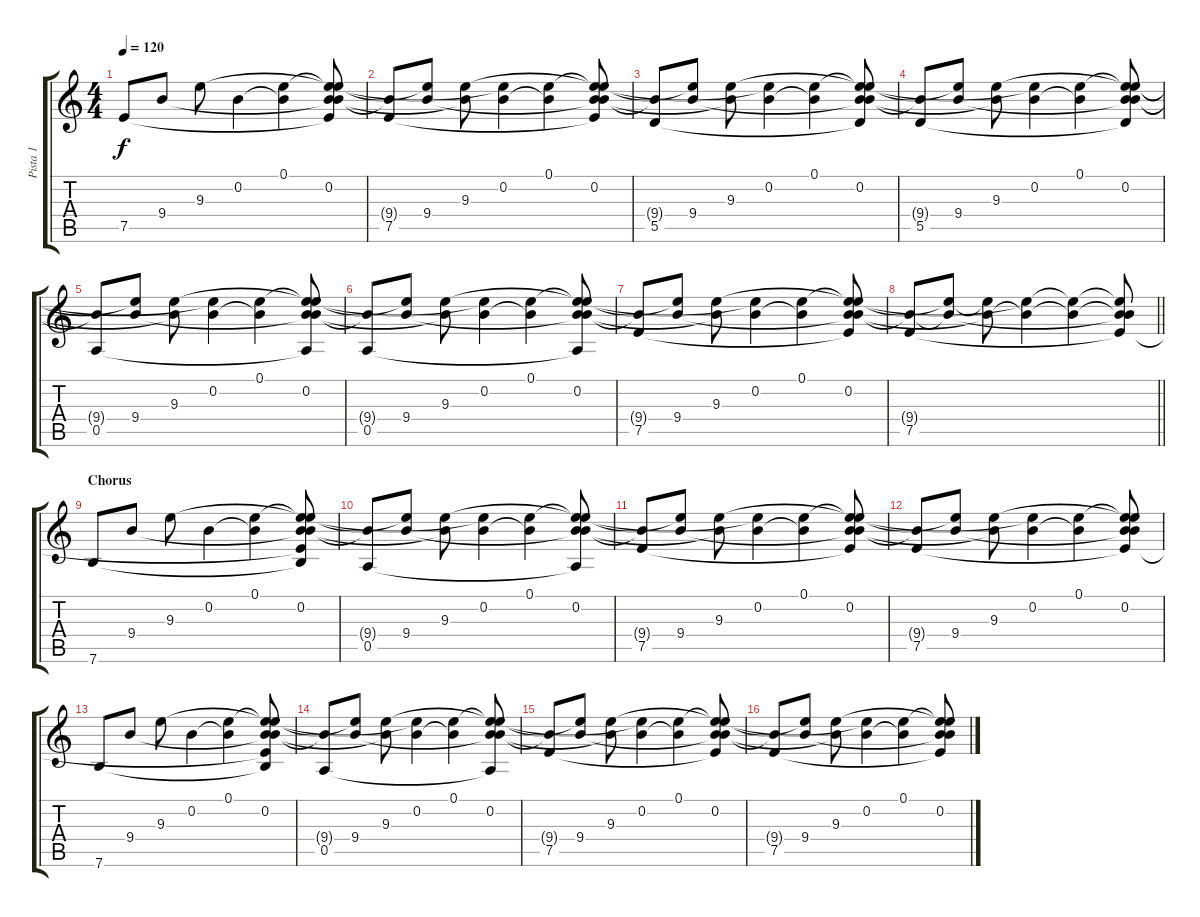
\track ("Pista 1" "Pista 1") {instrument acousticguitarsteel}
\staff {score tabs}
\tuning (E4 B3 G3 D3 A2 E2) {hide}
\ts (4 4)
\tempo 120
\clef g2
\ks c
7.5.8{dy f} 9.4.8 9.3.8 0.2.4 (0.1 0.2{t}).4 (0.1{t} 0.2 9.3{t} 9.4{t} 7.5{t}).8 |
(9.4{t} 7.5).8 (9.3{t} 9.4).8 (0.2{t} 9.3).8 (0.1{t} 0.2).4 (0.1 0.2{t}).4 (0.1{t} 0.2 9.3{t} 9.4{t} 7.5{t}).8 |
(9.4{t} 5.5).8 (9.3{t} 9.4).8 (0.2{t} 9.3).8 (0.1{t} 0.2).4 (0.1 0.2{t}).4 (0.1{t} 0.2 9.3{t} 9.4{t} 5.5{t}).8 |
(9.4{t} 5.5).8 (9.3{t} 9.4).8 (0.2{t} 9.3).8 (0.1{t} 0.2).4 (0.1 0.2{t}).4 (0.1{t} 0.2 9.3{t} 9.4{t} 5.5{t}).8 |
(9.4{t} 0.5).8 (9.3{t} 9.4).8 (0.2{t} 9.3).8 (0.1{t} 0.2).4 (0.1 0.2{t}).4 (0.1{t} 0.2 9.3{t} 9.4{t} 0.5{t}).8 |
(9.4{t} 0.5).8 (9.3{t} 9.4).8 (0.2{t} 9.3).8 (0.1{t} 0.2).4 (0.1 0.2{t}).4 (0.1{t} 0.2 9.3{t} 9.4{t} 0.5{t}).8 |
(9.4{t} 7.5).8 (9.3{t} 9.4).8 (0.2{t} 9.3).8 (0.1{t} 0.2).4 (0.1 0.2{t}).4 (0.1{t} 0.2 9.3{t} 9.4{t} 7.5{t}).8 |
\barLineRight lightlight
(9.4{t} 7.5).8 (9.3{t} 9.4{t}).8 (0.2{t} 9.3{t}).8 (0.1{t} 0.2{t}).4 (0.1{t} 0.2{t}).4 (0.1{t} 0.2{t} 9.4{t} 7.5{t}).8 |
\section ("" "Chorus")
7.6.8 9.4.8 9.3.8 0.2.4 (0.1 0.2{t}).4 (0.1{t} 0.2 9.3{t} 9.4{t} 7.5{t} 7.6{t}).8 |
(9.4{t} 0.5).8 (9.3{t} 9.4).8 (0.2{t} 9.3).8 (0.1{t} 0.2).4 (0.1 0.2{t}).4 (0.1{t} 0.2 9.3{t} 9.4{t} 0.5{t}).8 |
(9.4{t} 7.5).8 (9.3{t} 9.4).8 (0.2{t} 9.3).8 (0.1{t} 0.2).4 (0.1 0.2{t}).4 (0.1{t} 0.2 9.3{t} 9.4{t} 7.5{t}).8 |
(9.4{t} 7.5).8 (9.3{t} 9.4).8 (0.2{t} 9.3).8 (0.1{t} 0.2).4 (0.1 0.2{t}).4 (0.1{t} 0.2 9.3{t} 9.4{t} 7.5{t}).8 |
7.6.8 9.4.8 9.3.8 0.2.4 (0.1 0.2{t}).4 (0.1{t} 0.2 9.3{t} 9.4{t} 7.5{t} 7.6{t}).8 |
(9.4{t} 0.5).8 (9.3{t} 9.4).8 (0.2{t} 9.3).8 (0.1{t} 0.2).4 (0.1 0.2{t}).4 (0.1{t} 0.2 9.3{t} 9.4{t} 0.5{t}).8 |
(9.4{t} 7.5).8 (9.3{t} 9.4).8 (0.2{t} 9.3).8 (0.1{t} 0.2).4 (0.1 0.2{t}).4 (0.1{t} 0.2 9.3{t} 9.4{t} 7.5{t}).8 |
(9.4{t} 7.5).8 (9.3{t} 9.4).8 (0.2{t} 9.3).8 (0.1{t} 0.2).4 (0.1 0.2{t}).4 (0.1{t} 0.2 9.3{t} 9.4{t} 7.5{t}).8
